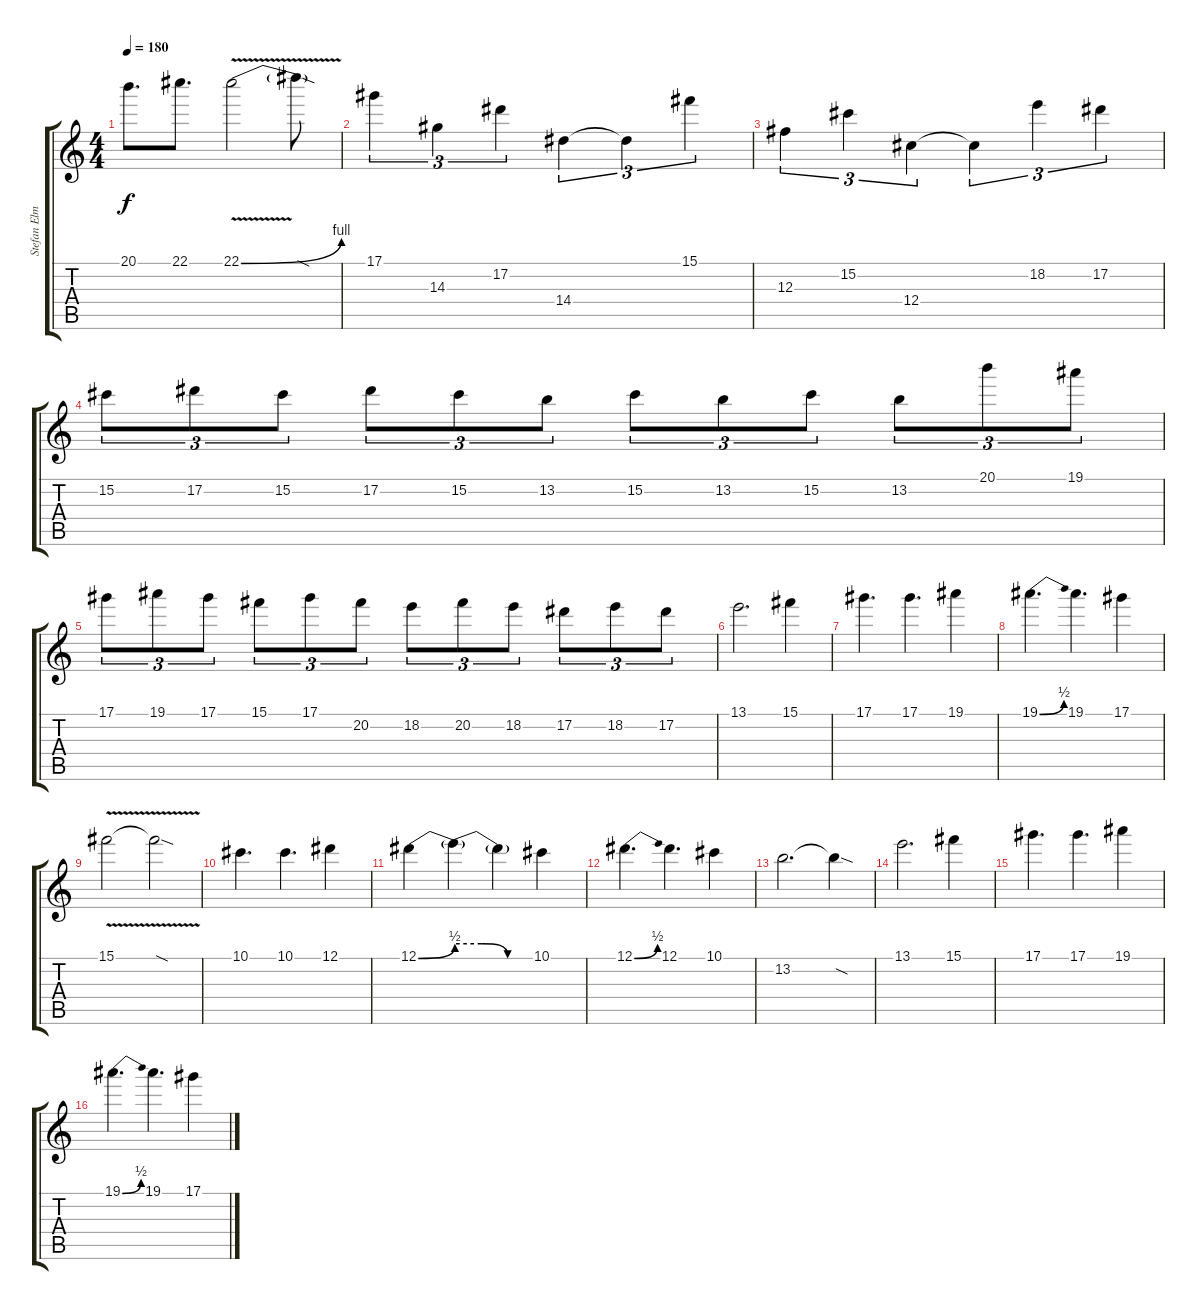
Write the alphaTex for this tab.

\track ("Stefan Elmgren" "Stefan Elm") {instrument distortionguitar}
\staff {score tabs}
\tuning (Eb4 Bb3 Gb3 Db3 Ab2 Eb2) {hide}
\ts (4 4)
\tempo 180
\clef g2
\ks c
20.1.8{d dy f} 22.1.8{d} 22.1{be (bend 0 0 60 4) v}.2 22.1{sod t}.8 |
17.1.4{tu (3 2)} 14.3.4{tu (3 2)} 17.2.4{tu (3 2)} 14.4.4{tu (3 2)} 14.4{t}.4{tu (3 2)} 15.1.4{tu (3 2)} |
12.3.4{tu (3 2)} 15.2.4{tu (3 2)} 12.4.4{tu (3 2)} 12.4{t}.4{tu (3 2)} 18.2.4{tu (3 2)} 17.2.4{tu (3 2)} |
15.2.8{tu (3 2)} 17.2.8{tu (3 2)} 15.2.8{tu (3 2)} 17.2.8{tu (3 2)} 15.2.8{tu (3 2)} 13.2.8{tu (3 2)} 15.2.8{tu (3 2)} 13.2.8{tu (3 2)} 15.2.8{tu (3 2)} 13.2.8{tu (3 2)} 20.1.8{tu (3 2)} 19.1.8{tu (3 2)} |
17.1.8{tu (3 2)} 19.1.8{tu (3 2)} 17.1.8{tu (3 2)} 15.1.8{tu (3 2)} 17.1.8{tu (3 2)} 20.2.8{tu (3 2)} 18.2.8{tu (3 2)} 20.2.8{tu (3 2)} 18.2.8{tu (3 2)} 17.2.8{tu (3 2)} 18.2.8{tu (3 2)} 17.2.8{tu (3 2)} |
13.1.2{d volume 16 instrument overdrivenguitar} 15.1.4 |
17.1.4{d} 17.1.4{d} 19.1.4 |
19.1{be (bend 0 0 60 2)}.4{d} 19.1.4{d} 17.1.4 |
15.1{v}.2 15.1{sod t}.2 |
10.1.4{d} 10.1.4{d} 12.1.4 |
12.1{be (bend 0 0 60 2)}.4 12.1{be (custom 0 2 20 2 40 0 60 0) t}.4 12.1{t}.4 10.1.4 |
12.1{be (bend 0 0 60 2)}.4{d} 12.1.4{d} 10.1.4 |
13.2.2{d} 13.2{sod t}.4 |
13.1.2{d} 15.1.4 |
17.1.4{d} 17.1.4{d} 19.1.4 |
19.1{be (bend 0 0 60 2)}.4{d} 19.1.4{d} 17.1.4
